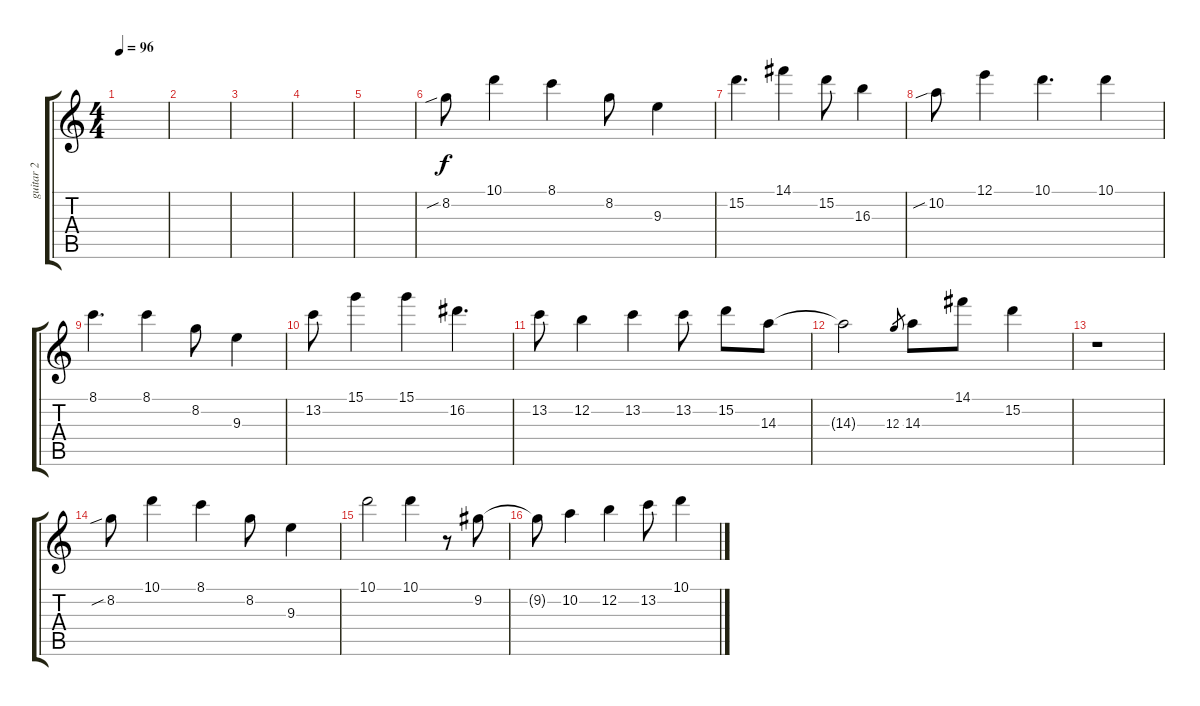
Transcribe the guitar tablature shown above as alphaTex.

\track ("guitar 2" "guitar 2") {instrument electricguitarjazz}
\staff {score tabs}
\tuning (E4 B3 G3 D3 A2 E2) {hide}
\ts (4 4)
\tempo 96
\clef g2
\ks c
|
|
|
|
|
8.2{sib}.8 10.1.4 8.1.4 8.2.8 9.3.4 |
15.2.4{d} 14.1.4 15.2.8 16.3.4 |
10.2{sib}.8 12.1.4 10.1.4{d} 10.1.4 |
8.1.4{d} 8.1.4 8.2.8 9.3.4 |
13.2.8 15.1.4 15.1.4 16.2.4{d} |
13.2.8 12.2.4 13.2.4 13.2.8 15.2.8 14.3.8 |
14.3{t}.2 12.3.8{gr} 14.3.8 14.1.8 15.2.4 |
r.1 |
8.2{sib}.8 10.1.4 8.1.4 8.2.8 9.3.4 |
10.1.2 10.1.4 r.8 9.2.8 |
9.2{t}.8 10.2.4 12.2.4 13.2.8 10.1.4
